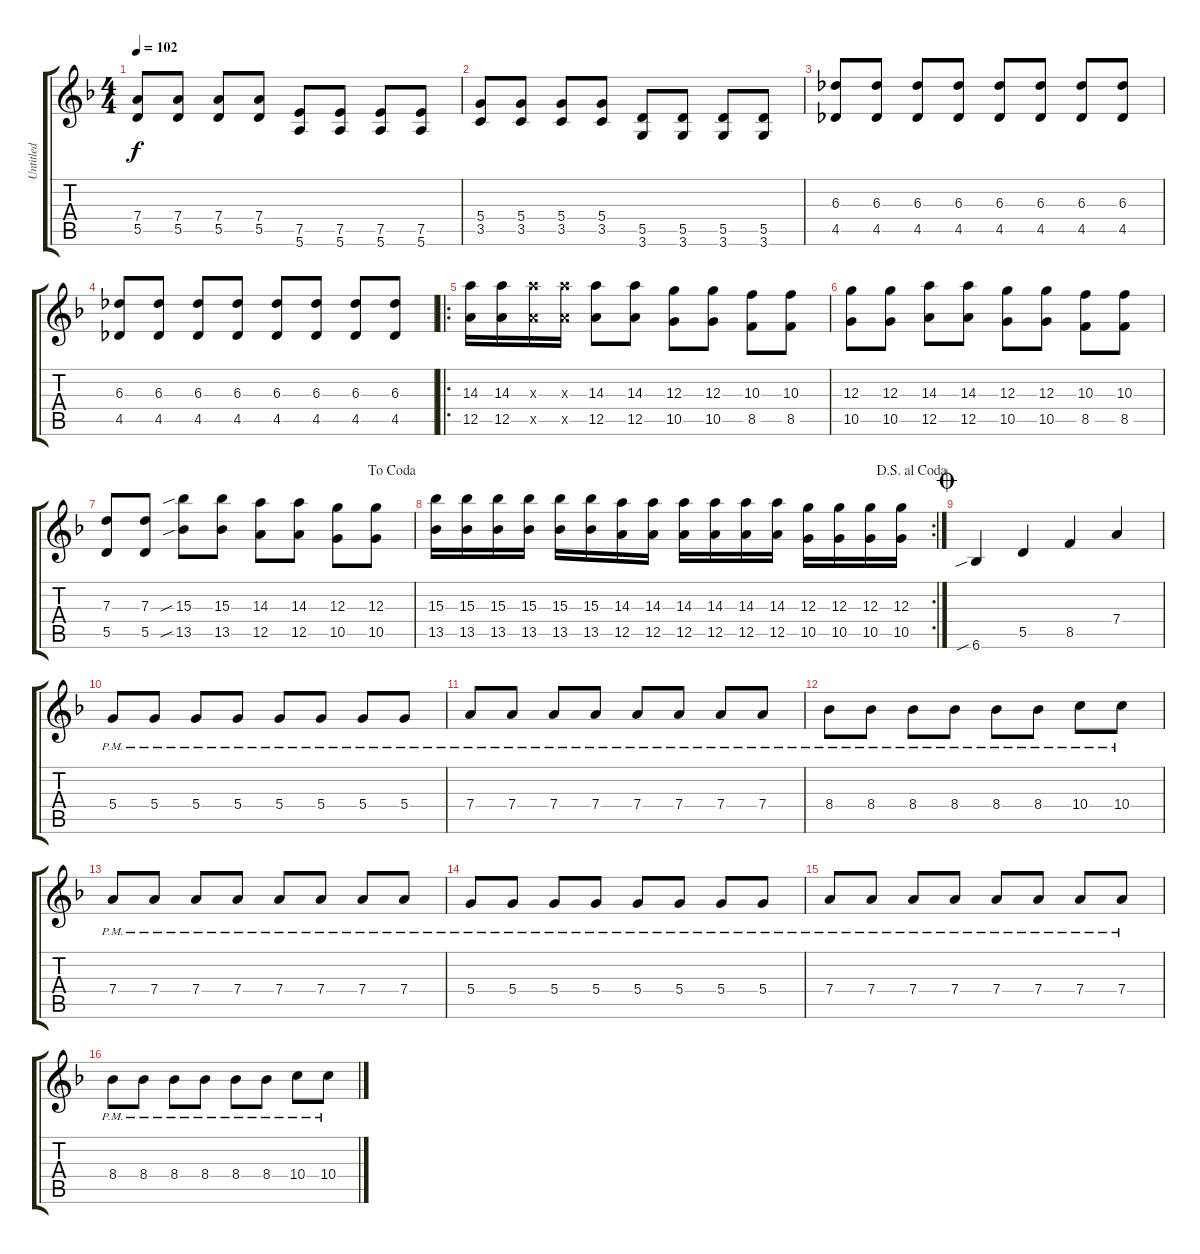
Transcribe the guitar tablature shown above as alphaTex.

\track ("Untitled" "Untitled") {instrument distortionguitar}
\staff {score tabs}
\tuning (E4 B3 G3 D3 A2 E2) {hide}
\ts (4 4)
\tempo 102
\clef g2
\ks f
(7.4 5.5).8{dy f} (7.4 5.5).8 (7.4 5.5).8 (7.4 5.5).8 (7.5 5.6).8 (7.5 5.6).8 (7.5 5.6).8 (7.5 5.6).8 |
(5.4 3.5).8 (5.4 3.5).8 (5.4 3.5).8 (5.4 3.5).8 (5.5 3.6).8 (5.5 3.6).8 (5.5 3.6).8 (5.5 3.6).8 |
(6.3 4.5).8 (6.3 4.5).8 (6.3 4.5).8 (6.3 4.5).8 (6.3 4.5).8 (6.3 4.5).8 (6.3 4.5).8 (6.3 4.5).8 |
(6.3 4.5).8 (6.3 4.5).8 (6.3 4.5).8 (6.3 4.5).8 (6.3 4.5).8 (6.3 4.5).8 (6.3 4.5).8 (6.3 4.5).8 |
\ro
(14.3 12.5).16 (14.3 12.5).16 (14.3{x} 12.5{x}).16 (14.3{x} 12.5{x}).16 (14.3 12.5).8 (14.3 12.5).8 (12.3 10.5).8 (12.3 10.5).8 (10.3 8.5).8 (10.3 8.5).8 |
(12.3 10.5).8 (12.3 10.5).8 (14.3 12.5).8 (14.3 12.5).8 (12.3 10.5).8 (12.3 10.5).8 (10.3 8.5).8 (10.3 8.5).8 |
\jump dacoda
(7.3 5.5).8 (7.3 5.5).8 (15.3{sib} 13.5{sib}).8 (15.3 13.5).8 (14.3 12.5).8 (14.3 12.5).8 (12.3 10.5).8 (12.3 10.5).8 |
\rc 2
\jump dalsegnoalcoda
(15.3 13.5).16 (15.3 13.5).16 (15.3 13.5).16 (15.3 13.5).16 (15.3 13.5).16 (15.3 13.5).16 (14.3 12.5).16 (14.3 12.5).16 (14.3 12.5).16 (14.3 12.5).16 (14.3 12.5).16 (14.3 12.5).16 (12.3 10.5).16 (12.3 10.5).16 (12.3 10.5).16 (12.3 10.5).16 |
\jump coda
6.6{sib}.4 5.5.4 8.5.4 7.4.4 |
5.4{pm}.8 5.4{pm}.8 5.4{pm}.8 5.4{pm}.8 5.4{pm}.8 5.4{pm}.8 5.4{pm}.8 5.4{pm}.8 |
7.4{pm}.8 7.4{pm}.8 7.4{pm}.8 7.4{pm}.8 7.4{pm}.8 7.4{pm}.8 7.4{pm}.8 7.4{pm}.8 |
8.4{pm}.8 8.4{pm}.8 8.4{pm}.8 8.4{pm}.8 8.4{pm}.8 8.4{pm}.8 10.4{pm}.8 10.4{pm}.8 |
7.4{pm}.8 7.4{pm}.8 7.4{pm}.8 7.4{pm}.8 7.4{pm}.8 7.4{pm}.8 7.4{pm}.8 7.4{pm}.8 |
5.4{pm}.8 5.4{pm}.8 5.4{pm}.8 5.4{pm}.8 5.4{pm}.8 5.4{pm}.8 5.4{pm}.8 5.4{pm}.8 |
7.4{pm}.8 7.4{pm}.8 7.4{pm}.8 7.4{pm}.8 7.4{pm}.8 7.4{pm}.8 7.4{pm}.8 7.4{pm}.8 |
8.4{pm}.8 8.4{pm}.8 8.4{pm}.8 8.4{pm}.8 8.4{pm}.8 8.4{pm}.8 10.4{pm}.8 10.4{pm}.8
